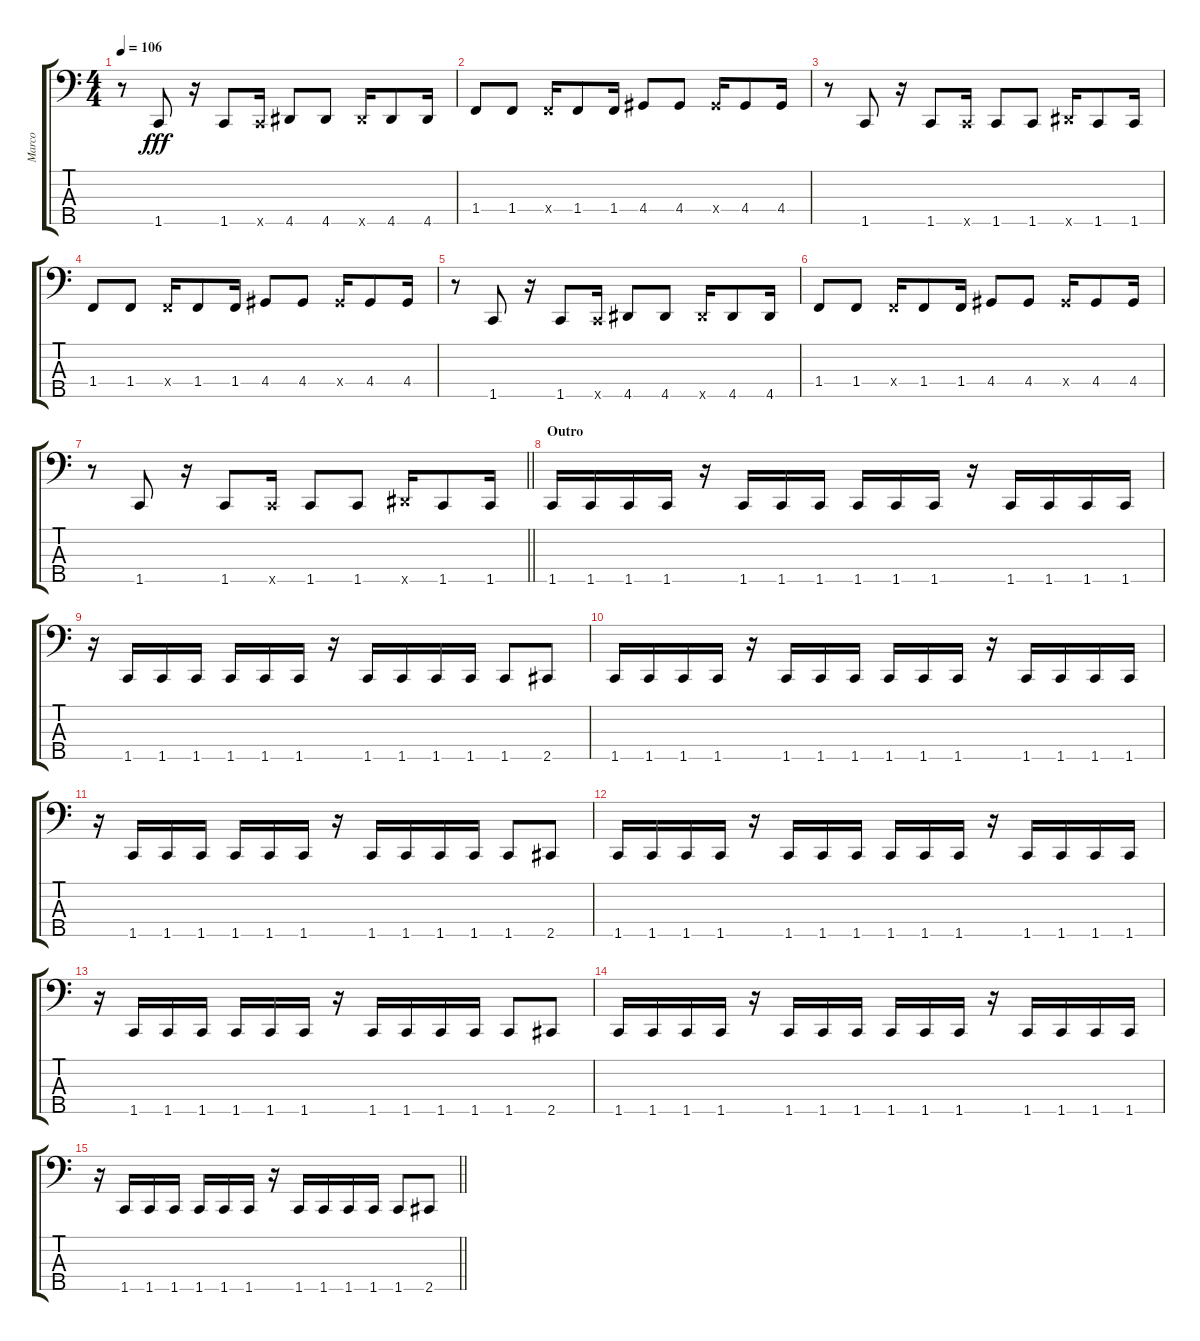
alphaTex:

\track ("Marco" "Marco") {instrument electricbassfinger}
\staff {score tabs}
\tuning (G2 D2 A1 E1 B0) {hide}
\ts (4 4)
\tempo 106
\clef f4
\ks c
r.8{dy fff} 1.5.8 r.16 1.5.8 1.5{x}.16 4.5.8 4.5.8 4.5{x}.16 4.5.8 4.5.16 |
1.4.8 1.4.8 1.4{x}.16 1.4.8 1.4.16 4.4.8 4.4.8 4.4{x}.16 4.4.8 4.4.16 |
r.8 1.5.8 r.16 1.5.8 1.5{x}.16 1.5.8 1.5.8 4.5{x}.16 1.5.8 1.5.16 |
1.4.8 1.4.8 1.4{x}.16 1.4.8 1.4.16 4.4.8 4.4.8 4.4{x}.16 4.4.8 4.4.16 |
r.8 1.5.8 r.16 1.5.8 1.5{x}.16 4.5.8 4.5.8 4.5{x}.16 4.5.8 4.5.16 |
1.4.8 1.4.8 1.4{x}.16 1.4.8 1.4.16 4.4.8 4.4.8 4.4{x}.16 4.4.8 4.4.16 |
\barLineRight lightlight
r.8 1.5.8 r.16 1.5.8 1.5{x}.16 1.5.8 1.5.8 4.5{x}.16 1.5.8 1.5.16 |
\section ("" "Outro")
1.5.16 1.5.16 1.5.16 1.5.16 r.16 1.5.16 1.5.16 1.5.16 1.5.16 1.5.16 1.5.16 r.16 1.5.16 1.5.16 1.5.16 1.5.16 |
r.16 1.5.16 1.5.16 1.5.16 1.5.16 1.5.16 1.5.16 r.16 1.5.16 1.5.16 1.5.16 1.5.16 1.5.8 2.5.8 |
1.5.16 1.5.16 1.5.16 1.5.16 r.16 1.5.16 1.5.16 1.5.16 1.5.16 1.5.16 1.5.16 r.16 1.5.16 1.5.16 1.5.16 1.5.16 |
r.16 1.5.16 1.5.16 1.5.16 1.5.16 1.5.16 1.5.16 r.16 1.5.16 1.5.16 1.5.16 1.5.16 1.5.8 2.5.8 |
1.5.16 1.5.16 1.5.16 1.5.16 r.16 1.5.16 1.5.16 1.5.16 1.5.16 1.5.16 1.5.16 r.16 1.5.16 1.5.16 1.5.16 1.5.16 |
r.16 1.5.16 1.5.16 1.5.16 1.5.16 1.5.16 1.5.16 r.16 1.5.16 1.5.16 1.5.16 1.5.16 1.5.8 2.5.8 |
1.5.16 1.5.16 1.5.16 1.5.16 r.16 1.5.16 1.5.16 1.5.16 1.5.16 1.5.16 1.5.16 r.16 1.5.16 1.5.16 1.5.16 1.5.16 |
\barLineRight lightlight
r.16 1.5.16 1.5.16 1.5.16 1.5.16 1.5.16 1.5.16 r.16 1.5.16 1.5.16 1.5.16 1.5.16 1.5.8 2.5.8
